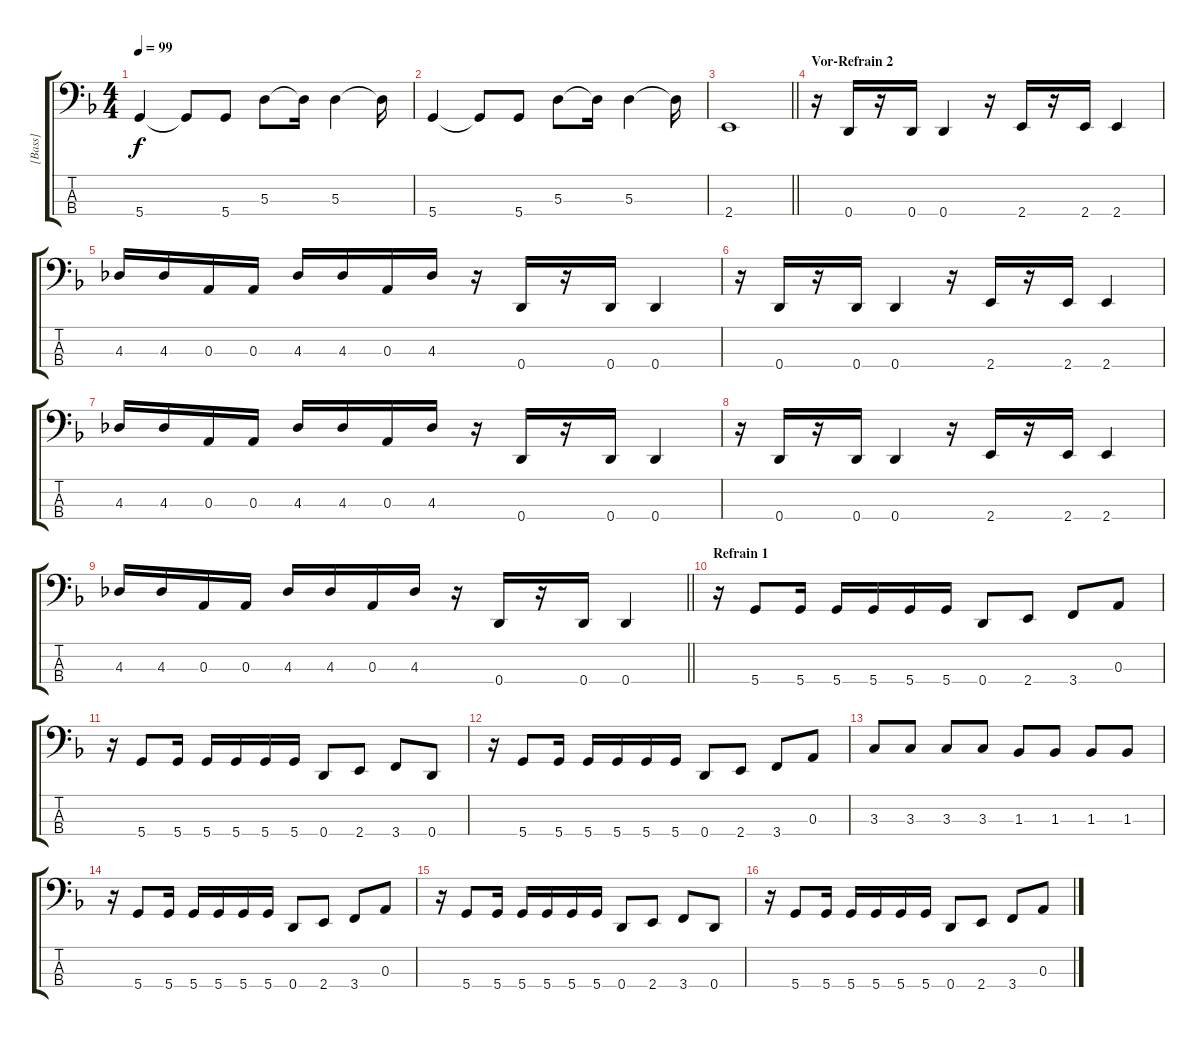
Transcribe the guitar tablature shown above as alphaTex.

\track ("[Bass]" "[Bass]") {instrument electricbassfinger}
\staff {score tabs}
\tuning (G2 D2 A1 D1) {hide}
\ts (4 4)
\tempo 99
\clef f4
\ks dminor
5.4.4{dy f} 5.4{t}.8 5.4.8 5.3.8 5.3{t}.16 5.3.4 5.3{t}.16 |
5.4.4 5.4{t}.8 5.4.8 5.3.8 5.3{t}.16 5.3.4 5.3{t}.16 |
\barLineRight lightlight
2.4.1 |
\section ("" "Vor-Refrain 2")
r.16 0.4.16 r.16 0.4.16 0.4.4 r.16 2.4.16 r.16 2.4.16 2.4.4 |
4.3.16 4.3.16 0.3.16 0.3.16 4.3.16 4.3.16 0.3.16 4.3.16 r.16 0.4.16 r.16 0.4.16 0.4.4 |
r.16 0.4.16 r.16 0.4.16 0.4.4 r.16 2.4.16 r.16 2.4.16 2.4.4 |
4.3.16 4.3.16 0.3.16 0.3.16 4.3.16 4.3.16 0.3.16 4.3.16 r.16 0.4.16 r.16 0.4.16 0.4.4 |
r.16 0.4.16 r.16 0.4.16 0.4.4 r.16 2.4.16 r.16 2.4.16 2.4.4 |
\barLineRight lightlight
4.3.16 4.3.16 0.3.16 0.3.16 4.3.16 4.3.16 0.3.16 4.3.16 r.16 0.4.16 r.16 0.4.16 0.4.4 |
\section ("" "Refrain 1")
r.16 5.4.8 5.4.16 5.4.16 5.4.16 5.4.16 5.4.16 0.4.8 2.4.8 3.4.8 0.3.8 |
r.16 5.4.8 5.4.16 5.4.16 5.4.16 5.4.16 5.4.16 0.4.8 2.4.8 3.4.8 0.4.8 |
r.16 5.4.8 5.4.16 5.4.16 5.4.16 5.4.16 5.4.16 0.4.8 2.4.8 3.4.8 0.3.8 |
3.3.8 3.3.8 3.3.8 3.3.8 1.3.8 1.3.8 1.3.8 1.3.8 |
r.16 5.4.8 5.4.16 5.4.16 5.4.16 5.4.16 5.4.16 0.4.8 2.4.8 3.4.8 0.3.8 |
r.16 5.4.8 5.4.16 5.4.16 5.4.16 5.4.16 5.4.16 0.4.8 2.4.8 3.4.8 0.4.8 |
r.16 5.4.8 5.4.16 5.4.16 5.4.16 5.4.16 5.4.16 0.4.8 2.4.8 3.4.8 0.3.8
